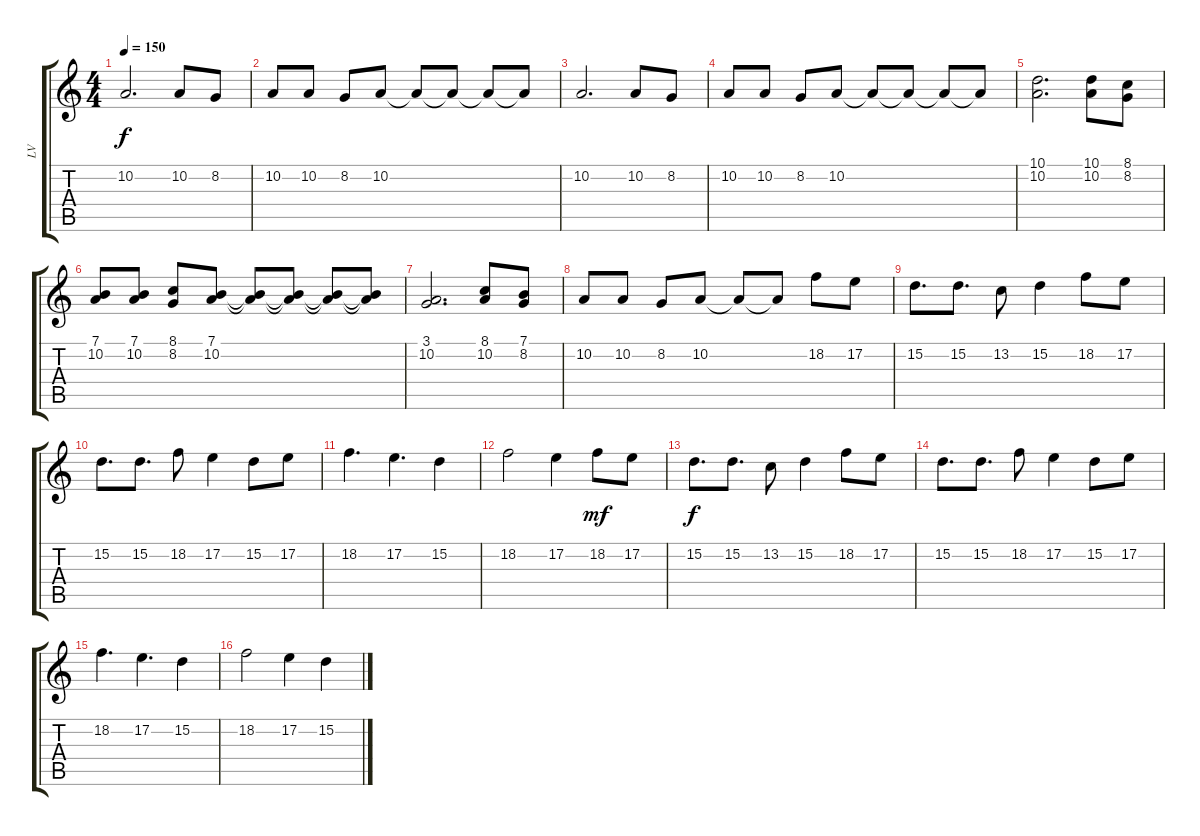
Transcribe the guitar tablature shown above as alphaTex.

\track ("LV" "LV") {instrument lead2sawtooth}
\staff {score tabs}
\tuning (E4 B3 G3 D3 A2 D2) {hide}
\ts (4 4)
\tempo 150
\clef g2
\ks c
10.2.2{d dy f} 10.2.8 8.2.8 |
10.2.8 10.2.8 8.2.8 10.2.8 10.2{t}.8 10.2{t}.8 10.2{t}.8 10.2{t}.8 |
10.2.2{d} 10.2.8 8.2.8 |
10.2.8 10.2.8 8.2.8 10.2.8 10.2{t}.8 10.2{t}.8 10.2{t}.8 10.2{t}.8 |
(10.1 10.2).2{d} (10.1 10.2).8 (8.1 8.2).8 |
(7.1 10.2).8 (7.1 10.2).8 (8.1 8.2).8 (7.1 10.2).8 (7.1{t} 10.2{t}).8 (7.1{t} 10.2{t}).8 (7.1{t} 10.2{t}).8 (7.1{t} 10.2{t}).8 |
(3.1 10.2).2{d} (8.1 10.2).8 (7.1 8.2).8 |
10.2.8 10.2.8 8.2.8 10.2.8 10.2{t}.8 10.2{t}.8 18.2.8 17.2.8 |
15.2.8{d} 15.2.8{d} 13.2.8 15.2.4 18.2.8 17.2.8 |
15.2.8{d} 15.2.8{d} 18.2.8 17.2.4 15.2.8 17.2.8 |
18.2.4{d} 17.2.4{d} 15.2.4 |
18.2.2 17.2.4 18.2.8{dy mf} 17.2.8 |
15.2.8{d dy f} 15.2.8{d} 13.2.8 15.2.4 18.2.8 17.2.8 |
15.2.8{d} 15.2.8{d} 18.2.8 17.2.4 15.2.8 17.2.8 |
18.2.4{d} 17.2.4{d} 15.2.4 |
18.2.2 17.2.4 15.2.4
